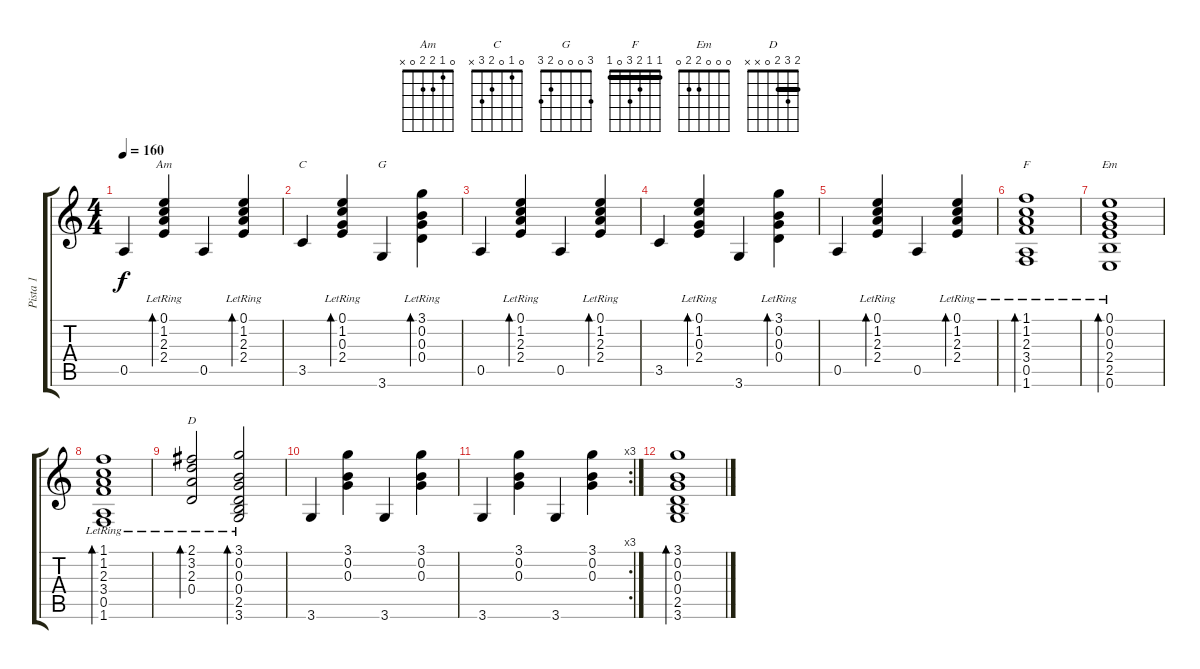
\track ("Pista 1" "Pista 1") {instrument acousticguitarsteel}
\staff {score tabs}
\tuning (E4 B3 G3 D3 A2 E2) {hide}
\chord ("Am" 0 1 2 2 0 x)
\chord ("C" 0 1 0 2 3 x)
\chord ("G" 3 0 0 0 2 3)
\chord ("F" 1 1 2 3 0 1) {barre 1}
\chord ("Em" 0 0 0 2 2 0)
\chord ("D" 2 3 2 0 x x) {barre 2}
\ts (4 4)
\tempo 160
\clef g2
\ks c
0.5.4{dy f} (0.1 1.2{lr} 2.3 2.4).4{bd 30 ch "Am"} 0.5.4 (0.1 1.2 2.3{lr} 2.4).4{bd 30} |
3.5.4{ch "C"} (0.1{lr} 1.2 0.3 2.4).4{bd 30} 3.6.4{ch "G"} (3.1 0.2{lr} 0.3 0.4).4{bd 30} |
0.5.4 (0.1 1.2{lr} 2.3 2.4).4{bd 30} 0.5.4 (0.1 1.2 2.3{lr} 2.4).4{bd 30} |
3.5.4 (0.1{lr} 1.2 0.3 2.4).4{bd 30} 3.6.4 (3.1 0.2{lr} 0.3 0.4).4{bd 30} |
0.5.4 (0.1 1.2{lr} 2.3 2.4).4{bd 30} 0.5.4 (0.1 1.2 2.3{lr} 2.4).4{bd 30} |
(1.1 1.2 2.3 3.4{lr} 0.5 1.6).1{bd 480 ch "F"} |
(0.1 0.2 0.3 2.4{lr} 2.5 0.6).1{bd 480 ch "Em"} |
(1.1 1.2 2.3{lr} 3.4 0.5 1.6).1{bd 480} |
(2.1{lr} 3.2 2.3 0.4).2{bd 480 ch "D"} (3.1 0.2 0.3 0.4{lr} 2.5 3.6).2{bd 480} |
3.6.4 (3.1 0.2 0.3).4 3.6.4 (3.1 0.2 0.3).4 |
\rc 3
3.6.4 (3.1 0.2 0.3).4 3.6.4 (3.1 0.2 0.3).4 |
(3.1 0.2 0.3 0.4 2.5 3.6).1{bd 480}
